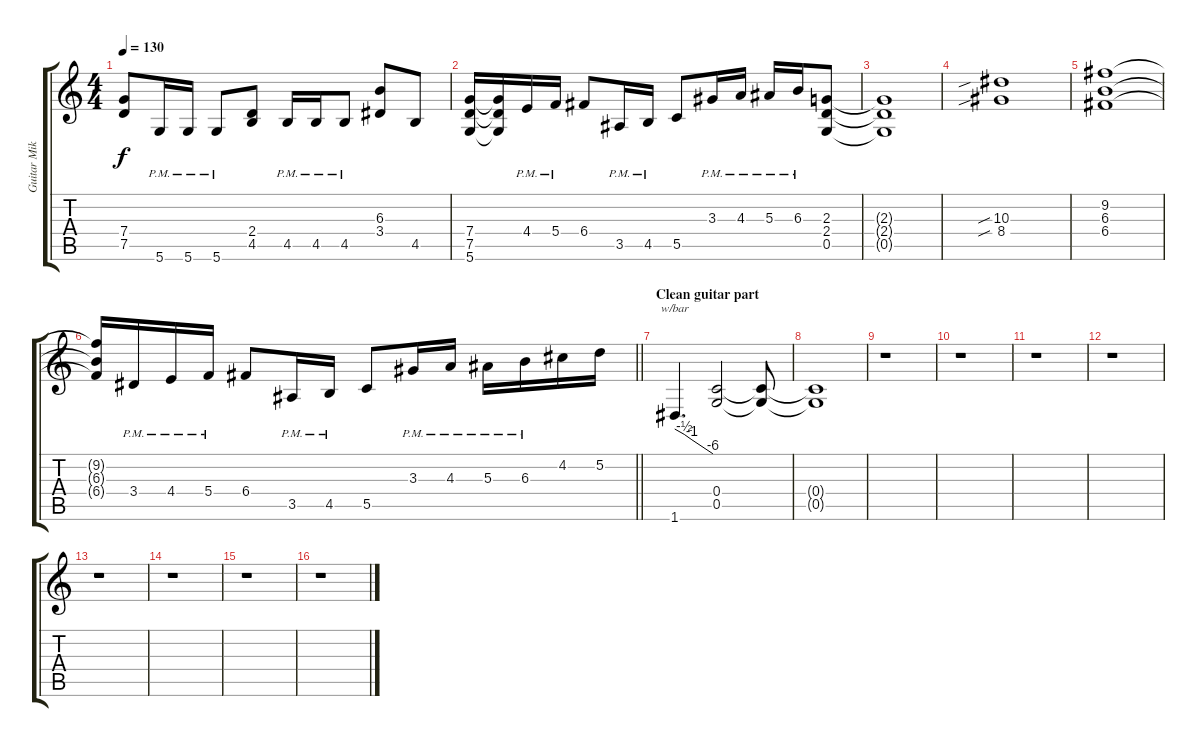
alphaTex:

\track ("Guitar Mika" "Guitar Mik") {instrument overdrivenguitar}
\staff {score tabs}
\tuning (D4 A3 F3 C3 G2 D2) {hide}
\ts (4 4)
\tempo 130
\clef g2
\ks c
(7.4 7.5).8{dy f} 5.6{pm}.16 5.6{pm}.16 5.6{pm}.8 (2.4 4.5).8 4.5{pm}.16 4.5{pm}.16 4.5{pm}.8 (6.3 3.4).8 4.5.8 |
(7.4 7.5 5.6).16 (7.4{t} 7.5{t} 5.6{t}).16 4.4{pm}.16 5.4{pm}.16 6.4.8 3.5{pm}.16 4.5{pm}.16 5.5.8 3.3{pm}.16 4.3{pm}.16 5.3{pm}.16 6.3{pm}.16 (2.3 2.4 0.5).8 |
(2.3{t} 2.4{t} 0.5{t}).1 |
(10.3{sib} 8.4{sib}).1 |
(9.2 6.3 6.4).1 |
\barLineRight lightlight
(9.2{t} 6.3{t} 6.4{t}).16 3.4{pm}.16 4.4{pm}.16 5.4{pm}.16 6.4.8 3.5{pm}.16 4.5{pm}.16 5.5.8 3.3{pm}.16 4.3{pm}.16 5.3{pm}.16 6.3{pm}.16 4.2.16 5.2.16 |
\section ("" "Clean guitar part")
1.6.4{d tbe (custom default 0 0 15 -2 27 -4 60 -24)} (0.4 0.5).2 (0.4{t} 0.5{t}).8 |
(0.4{t} 0.5{t}).1 |
r.1 |
r.1 |
r.1 |
r.1 |
r.1 |
r.1 |
r.1 |
r.1
